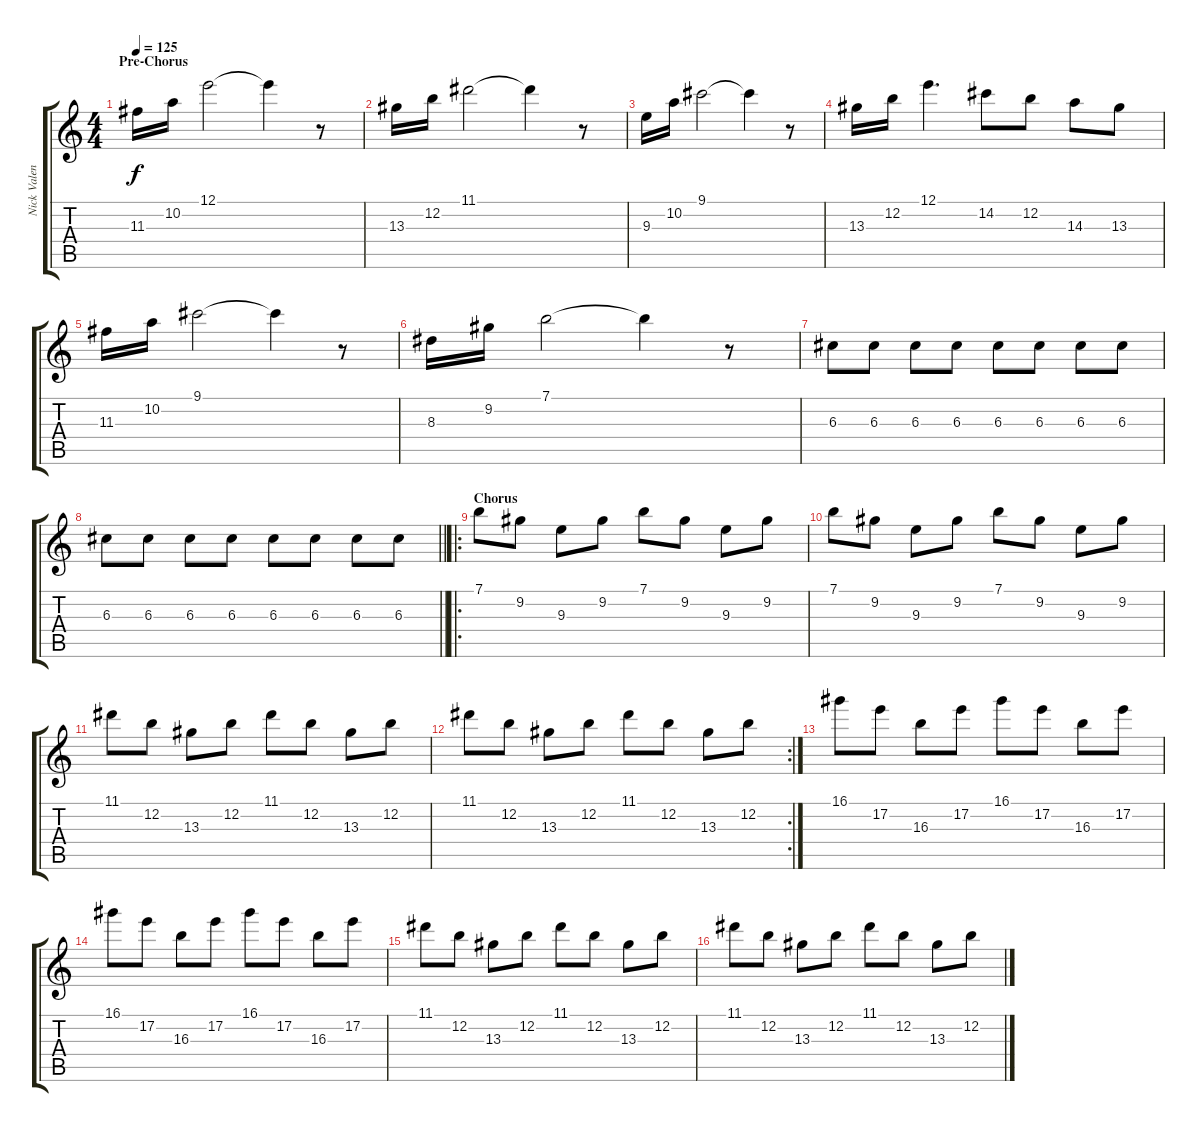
\track ("Nick Valensi" "Nick Valen") {instrument overdrivenguitar}
\staff {score tabs}
\tuning (E4 B3 G3 D3 A2 E2) {hide}
\ts (4 4)
\section ("" "Pre-Chorus")
\tempo 125
\clef g2
\ks c
11.3.16{dy f} 10.2.16 12.1.2 12.1{t}.4 r.8 |
13.3.16 12.2.16 11.1.2 11.1{t}.4 r.8 |
9.3.16 10.2.16 9.1.2 9.1{t}.4 r.8 |
13.3.16 12.2.16 12.1.4{d} 14.2.8 12.2.8 14.3.8 13.3.8 |
11.3.16 10.2.16 9.1.2 9.1{t}.4 r.8 |
8.3.16 9.2.16 7.1.2 7.1{t}.4 r.8 |
6.3.8 6.3.8 6.3.8 6.3.8 6.3.8 6.3.8 6.3.8 6.3.8 |
\barLineRight lightlight
6.3.8 6.3.8 6.3.8 6.3.8 6.3.8 6.3.8 6.3.8 6.3.8 |
\ro
\section ("" "Chorus")
7.1.8 9.2.8 9.3.8 9.2.8 7.1.8 9.2.8 9.3.8 9.2.8 |
7.1.8 9.2.8 9.3.8 9.2.8 7.1.8 9.2.8 9.3.8 9.2.8 |
11.1.8 12.2.8 13.3.8 12.2.8 11.1.8 12.2.8 13.3.8 12.2.8 |
\rc 2
11.1.8 12.2.8 13.3.8 12.2.8 11.1.8 12.2.8 13.3.8 12.2.8 |
16.1.8 17.2.8 16.3.8 17.2.8 16.1.8 17.2.8 16.3.8 17.2.8 |
16.1.8 17.2.8 16.3.8 17.2.8 16.1.8 17.2.8 16.3.8 17.2.8 |
11.1.8 12.2.8 13.3.8 12.2.8 11.1.8 12.2.8 13.3.8 12.2.8 |
11.1.8 12.2.8 13.3.8 12.2.8 11.1.8 12.2.8 13.3.8 12.2.8
